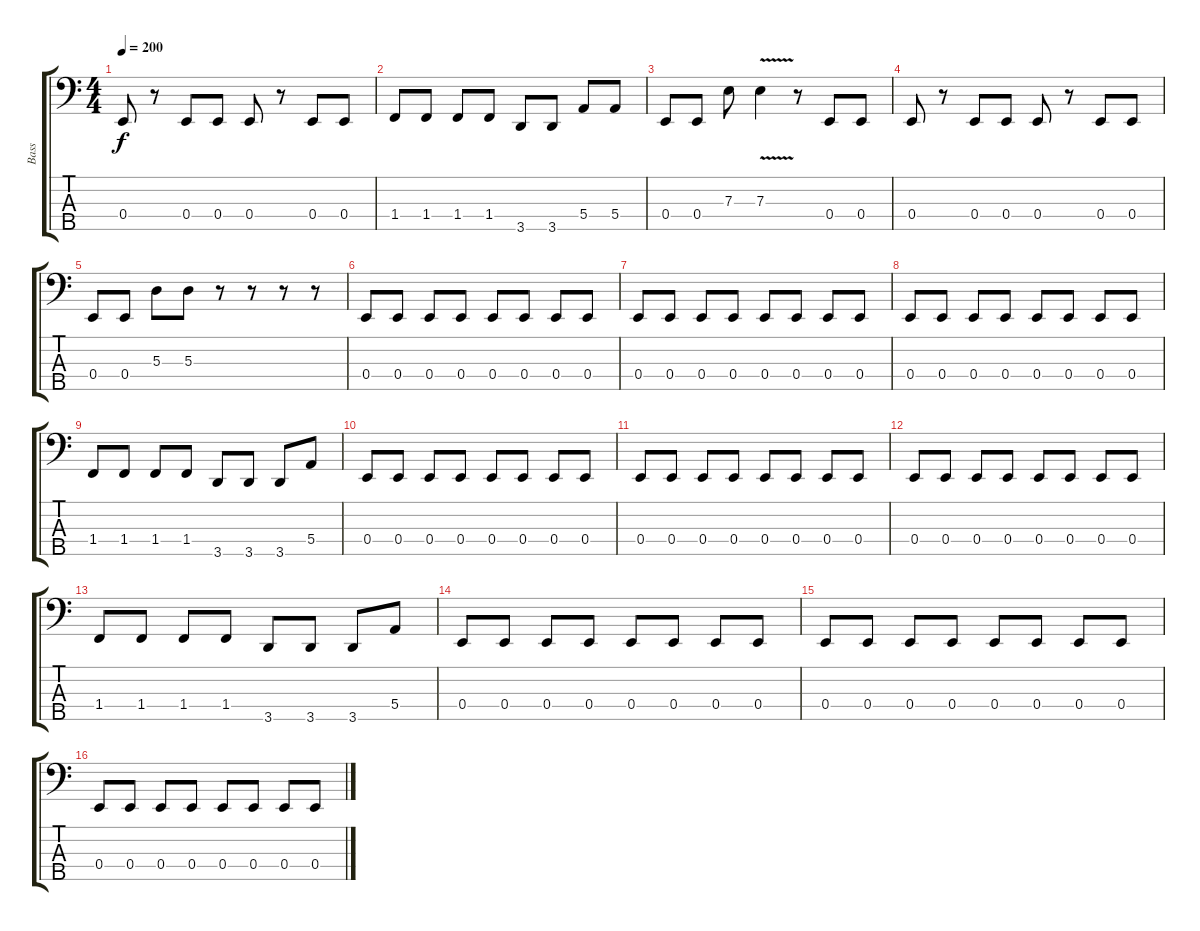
\track ("Bass" "Bass") {instrument electricbassfinger}
\staff {score tabs}
\tuning (G2 D2 A1 E1 B0) {hide}
\ts (4 4)
\tempo 200
\clef f4
\ks c
0.4.8{dy f} r.8 0.4.8 0.4.8 0.4.8 r.8 0.4.8 0.4.8 |
1.4.8 1.4.8 1.4.8 1.4.8 3.5.8 3.5.8 5.4.8 5.4.8 |
0.4.8 0.4.8 7.3.8 7.3{v}.4 r.8 0.4.8 0.4.8 |
0.4.8 r.8 0.4.8 0.4.8 0.4.8 r.8 0.4.8 0.4.8 |
0.4.8 0.4.8 5.3.8 5.3.8 r.8 r.8 r.8 r.8 |
0.4.8 0.4.8 0.4.8 0.4.8 0.4.8 0.4.8 0.4.8 0.4.8 |
0.4.8 0.4.8 0.4.8 0.4.8 0.4.8 0.4.8 0.4.8 0.4.8 |
0.4.8 0.4.8 0.4.8 0.4.8 0.4.8 0.4.8 0.4.8 0.4.8 |
1.4.8 1.4.8 1.4.8 1.4.8 3.5.8 3.5.8 3.5.8 5.4.8 |
0.4.8 0.4.8 0.4.8 0.4.8 0.4.8 0.4.8 0.4.8 0.4.8 |
0.4.8 0.4.8 0.4.8 0.4.8 0.4.8 0.4.8 0.4.8 0.4.8 |
0.4.8 0.4.8 0.4.8 0.4.8 0.4.8 0.4.8 0.4.8 0.4.8 |
1.4.8 1.4.8 1.4.8 1.4.8 3.5.8 3.5.8 3.5.8 5.4.8 |
0.4.8 0.4.8 0.4.8 0.4.8 0.4.8 0.4.8 0.4.8 0.4.8 |
0.4.8 0.4.8 0.4.8 0.4.8 0.4.8 0.4.8 0.4.8 0.4.8 |
0.4.8 0.4.8 0.4.8 0.4.8 0.4.8 0.4.8 0.4.8 0.4.8
